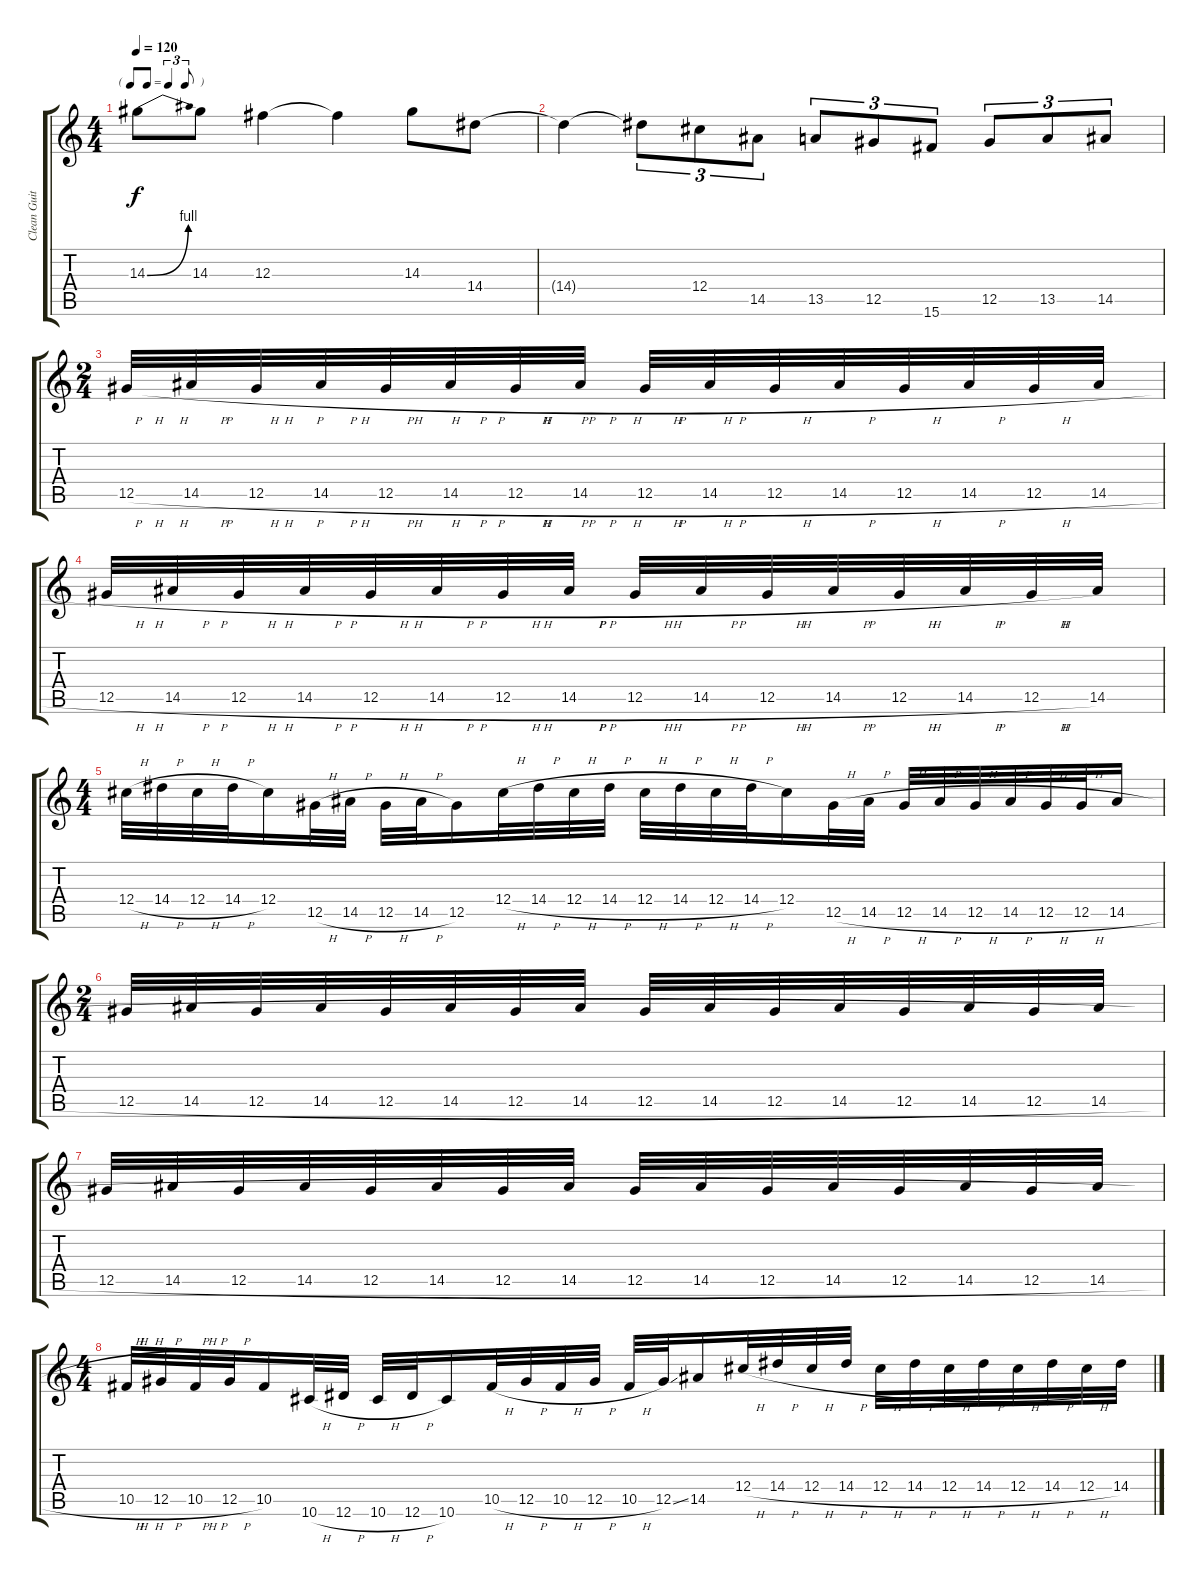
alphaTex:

\track ("Clean Guitar" "Clean Guit") {instrument electricguitarjazz}
\staff {score tabs}
\tuning (Eb4 Bb3 Gb3 Db3 Ab2 Eb2) {hide}
\ts (4 4)
\tf triplet8th
\tempo 120
\clef g2
\ks c
14.3{be (bend 0 0 60 4)}.8{dy f} 14.3.8 12.3.4 12.3{t}.4 14.3.8 14.4.8 |
14.4{t}.4 14.4{t}.8{tu (3 2)} 12.4.8{tu (3 2)} 14.5.8{tu (3 2)} 13.5.8{tu (3 2)} 12.5.8{tu (3 2)} 15.6.8{tu (3 2)} 12.5.8{tu (3 2)} 13.5.8{tu (3 2)} 14.5.8{tu (3 2)} |
\ts (2 4)
12.5{h}.32 14.5{h}.32 12.5{h}.32 14.5{h}.32 12.5{h}.32 14.5{h}.32 12.5{h}.32 14.5{h}.32 12.5{h}.32 14.5{h}.32 12.5{h}.32 14.5{h}.32 12.5{h}.32 14.5{h}.32 12.5{h}.32 14.5{h}.32 |
12.5{h}.32 14.5{h}.32 12.5{h}.32 14.5{h}.32 12.5{h}.32 14.5{h}.32 12.5{h}.32 14.5{h}.32 12.5{h}.32 14.5{h}.32 12.5{h}.32 14.5{h}.32 12.5{h}.32 14.5{h}.32 12.5{h}.32 14.5.32 |
\ts (4 4)
12.4{h}.32 14.4{h}.32 12.4{h}.32 14.4{h}.32 12.4.16 12.5{h}.32 14.5{h}.32 12.5{h}.32 14.5{h}.32 12.5.16 12.4{h}.32 14.4{h}.32 12.4{h}.32 14.4{h}.32 12.4{h}.32 14.4{h}.32 12.4{h}.32 14.4{h}.32 12.4.16 12.5{h}.32 14.5{h}.32 12.5{h}.32 14.5{h}.32 12.5{h}.32 14.5{h}.32 12.5{h}.32 12.5{h}.32 14.5{h}.16 |
\ts (2 4)
12.5{h}.32 14.5{h}.32 12.5{h}.32 14.5{h}.32 12.5{h}.32 14.5{h}.32 12.5{h}.32 14.5{h}.32 12.5{h}.32 14.5{h}.32 12.5{h}.32 14.5{h}.32 12.5{h}.32 14.5{h}.32 12.5{h}.32 14.5{h}.32 |
12.5{h}.32 14.5{h}.32 12.5{h}.32 14.5{h}.32 12.5{h}.32 14.5{h}.32 12.5{h}.32 14.5{h}.32 12.5{h}.32 14.5{h}.32 12.5{h}.32 14.5{h}.32 12.5{h}.32 14.5{h}.32 12.5{h}.32 14.5{h}.32 |
\ts (4 4)
10.5{h}.32 12.5{h}.32 10.5{h}.32 12.5{h}.32 10.5.16 10.6{h}.32 12.6{h}.32 10.6{h}.32 12.6{h}.32 10.6.16 10.5{h}.32 12.5{h}.32 10.5{h}.32 12.5{h}.32 10.5{h}.32 12.5{ss}.32 14.5.16 12.4{h}.32 14.4{h}.32 12.4{h}.32 14.4{h}.32 12.4{h}.32 14.4{h}.32 12.4{h}.32 14.4{h}.32 12.4{h}.32 14.4{h}.32 12.4{h}.32 14.4.32
